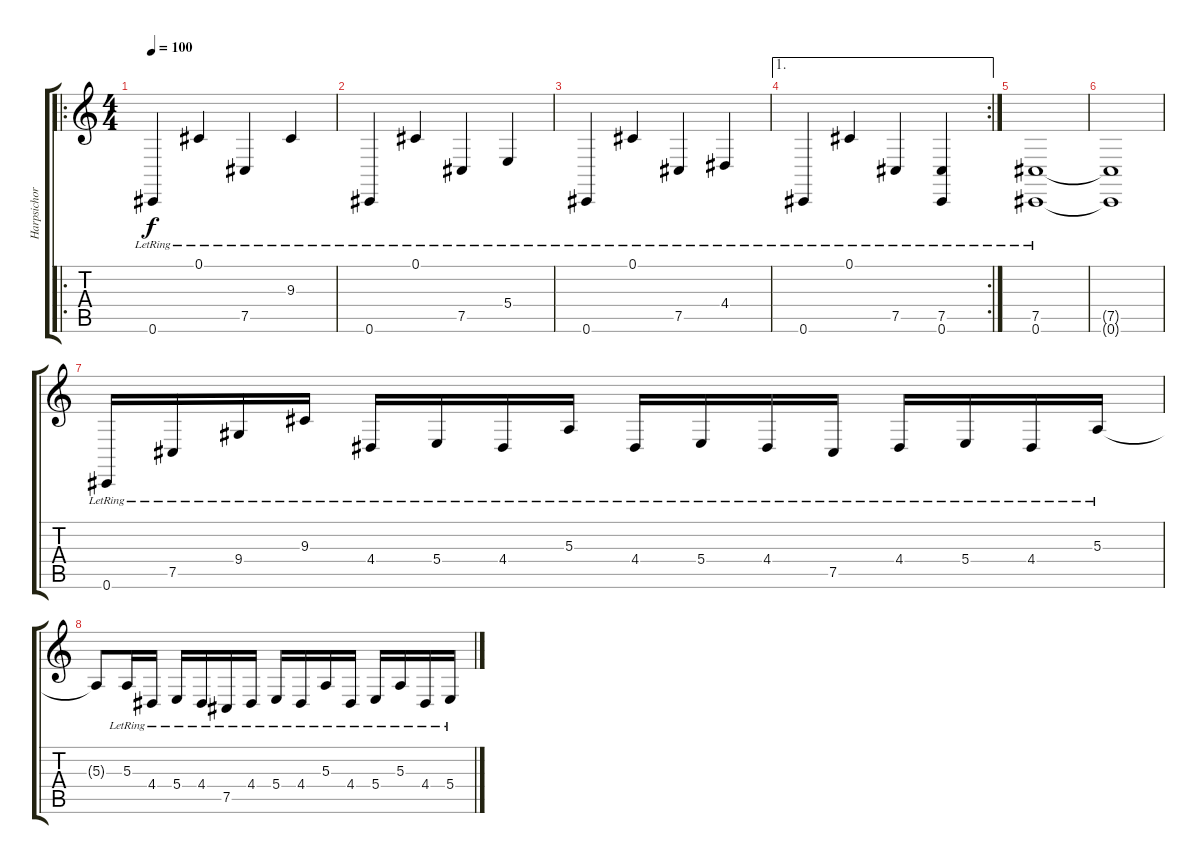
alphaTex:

\track ("Harpsichord" "Harpsichor") {instrument harpsichord}
\staff {score tabs}
\tuning (Db4 Ab3 E3 B2 Gb2 Db2) {hide}
\ro
\ts (4 4)
\tempo 100
\clef g2
\ks c
0.6{lr}.4{dy f instrument harpsichord} 0.1{lr}.4 7.5{lr}.4 9.3{lr}.4 |
0.6{lr}.4 0.1{lr}.4 7.5{lr}.4 5.4{lr}.4 |
0.6{lr}.4 0.1{lr}.4 7.5{lr}.4 4.4{lr}.4 |
\ae 1
\rc 2
0.6{lr}.4 0.1{lr}.4 7.5{lr}.4 (7.5{lr} 0.6{lr}).4 |
(7.5{lr} 0.6{lr}).1 |
(7.5{t} 0.6{t}).1 |
0.6{lr}.16 7.5{lr}.16 9.4{lr}.16 9.3{lr}.16 4.4{lr}.16 5.4{lr}.16 4.4{lr}.16 5.3{lr}.16 4.4{lr}.16 5.4{lr}.16 4.4{lr}.16 7.5{lr}.16 4.4{lr}.16 5.4{lr}.16 4.4{lr}.16 5.3{lr}.16 |
5.3{t}.8 5.3{lr}.16 4.4{lr}.16 5.4{lr}.16 4.4{lr}.16 7.5{lr}.16 4.4{lr}.16 5.4{lr}.16 4.4{lr}.16 5.3{lr}.16 4.4{lr}.16 5.4{lr}.16 5.3{lr}.16 4.4{lr}.16 5.4{lr}.16
